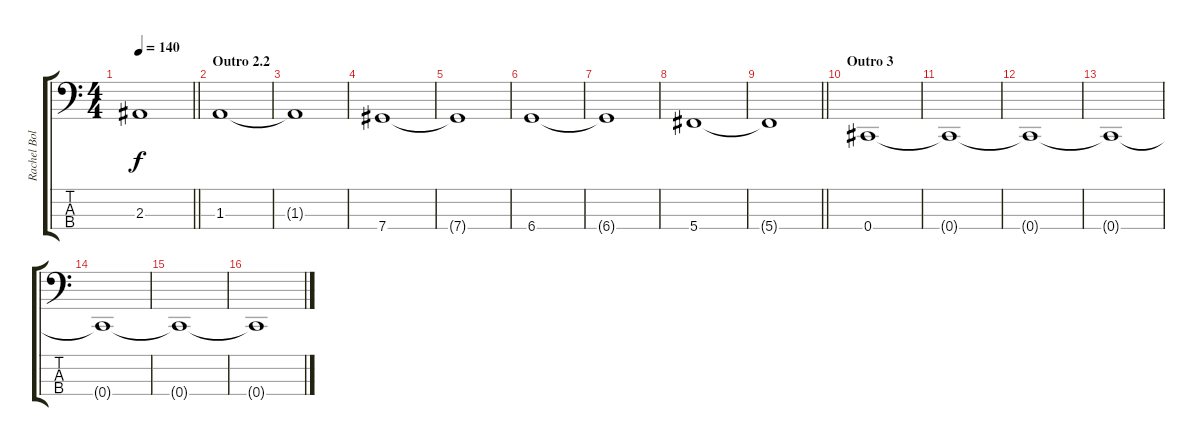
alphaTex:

\track ("Rachel Bolan" "Rachel Bol") {instrument electricbasspick}
\staff {score tabs}
\tuning (Gb2 Db2 Ab1 Db1) {hide}
\ts (4 4)
\tempo 140
\clef f4
\barLineRight lightlight
\ks c
2.3{t}.1{dy f} |
\section ("" "Outro 2.2")
1.3.1 |
1.3{t}.1 |
7.4.1 |
7.4{t}.1 |
6.4.1 |
6.4{t}.1 |
5.4.1 |
\barLineRight lightlight
5.4{t}.1 |
\section ("" "Outro 3")
0.4.1 |
0.4{t}.1 |
0.4{t}.1 |
0.4{t}.1 |
0.4{t}.1 |
0.4{t}.1 |
0.4{t}.1
